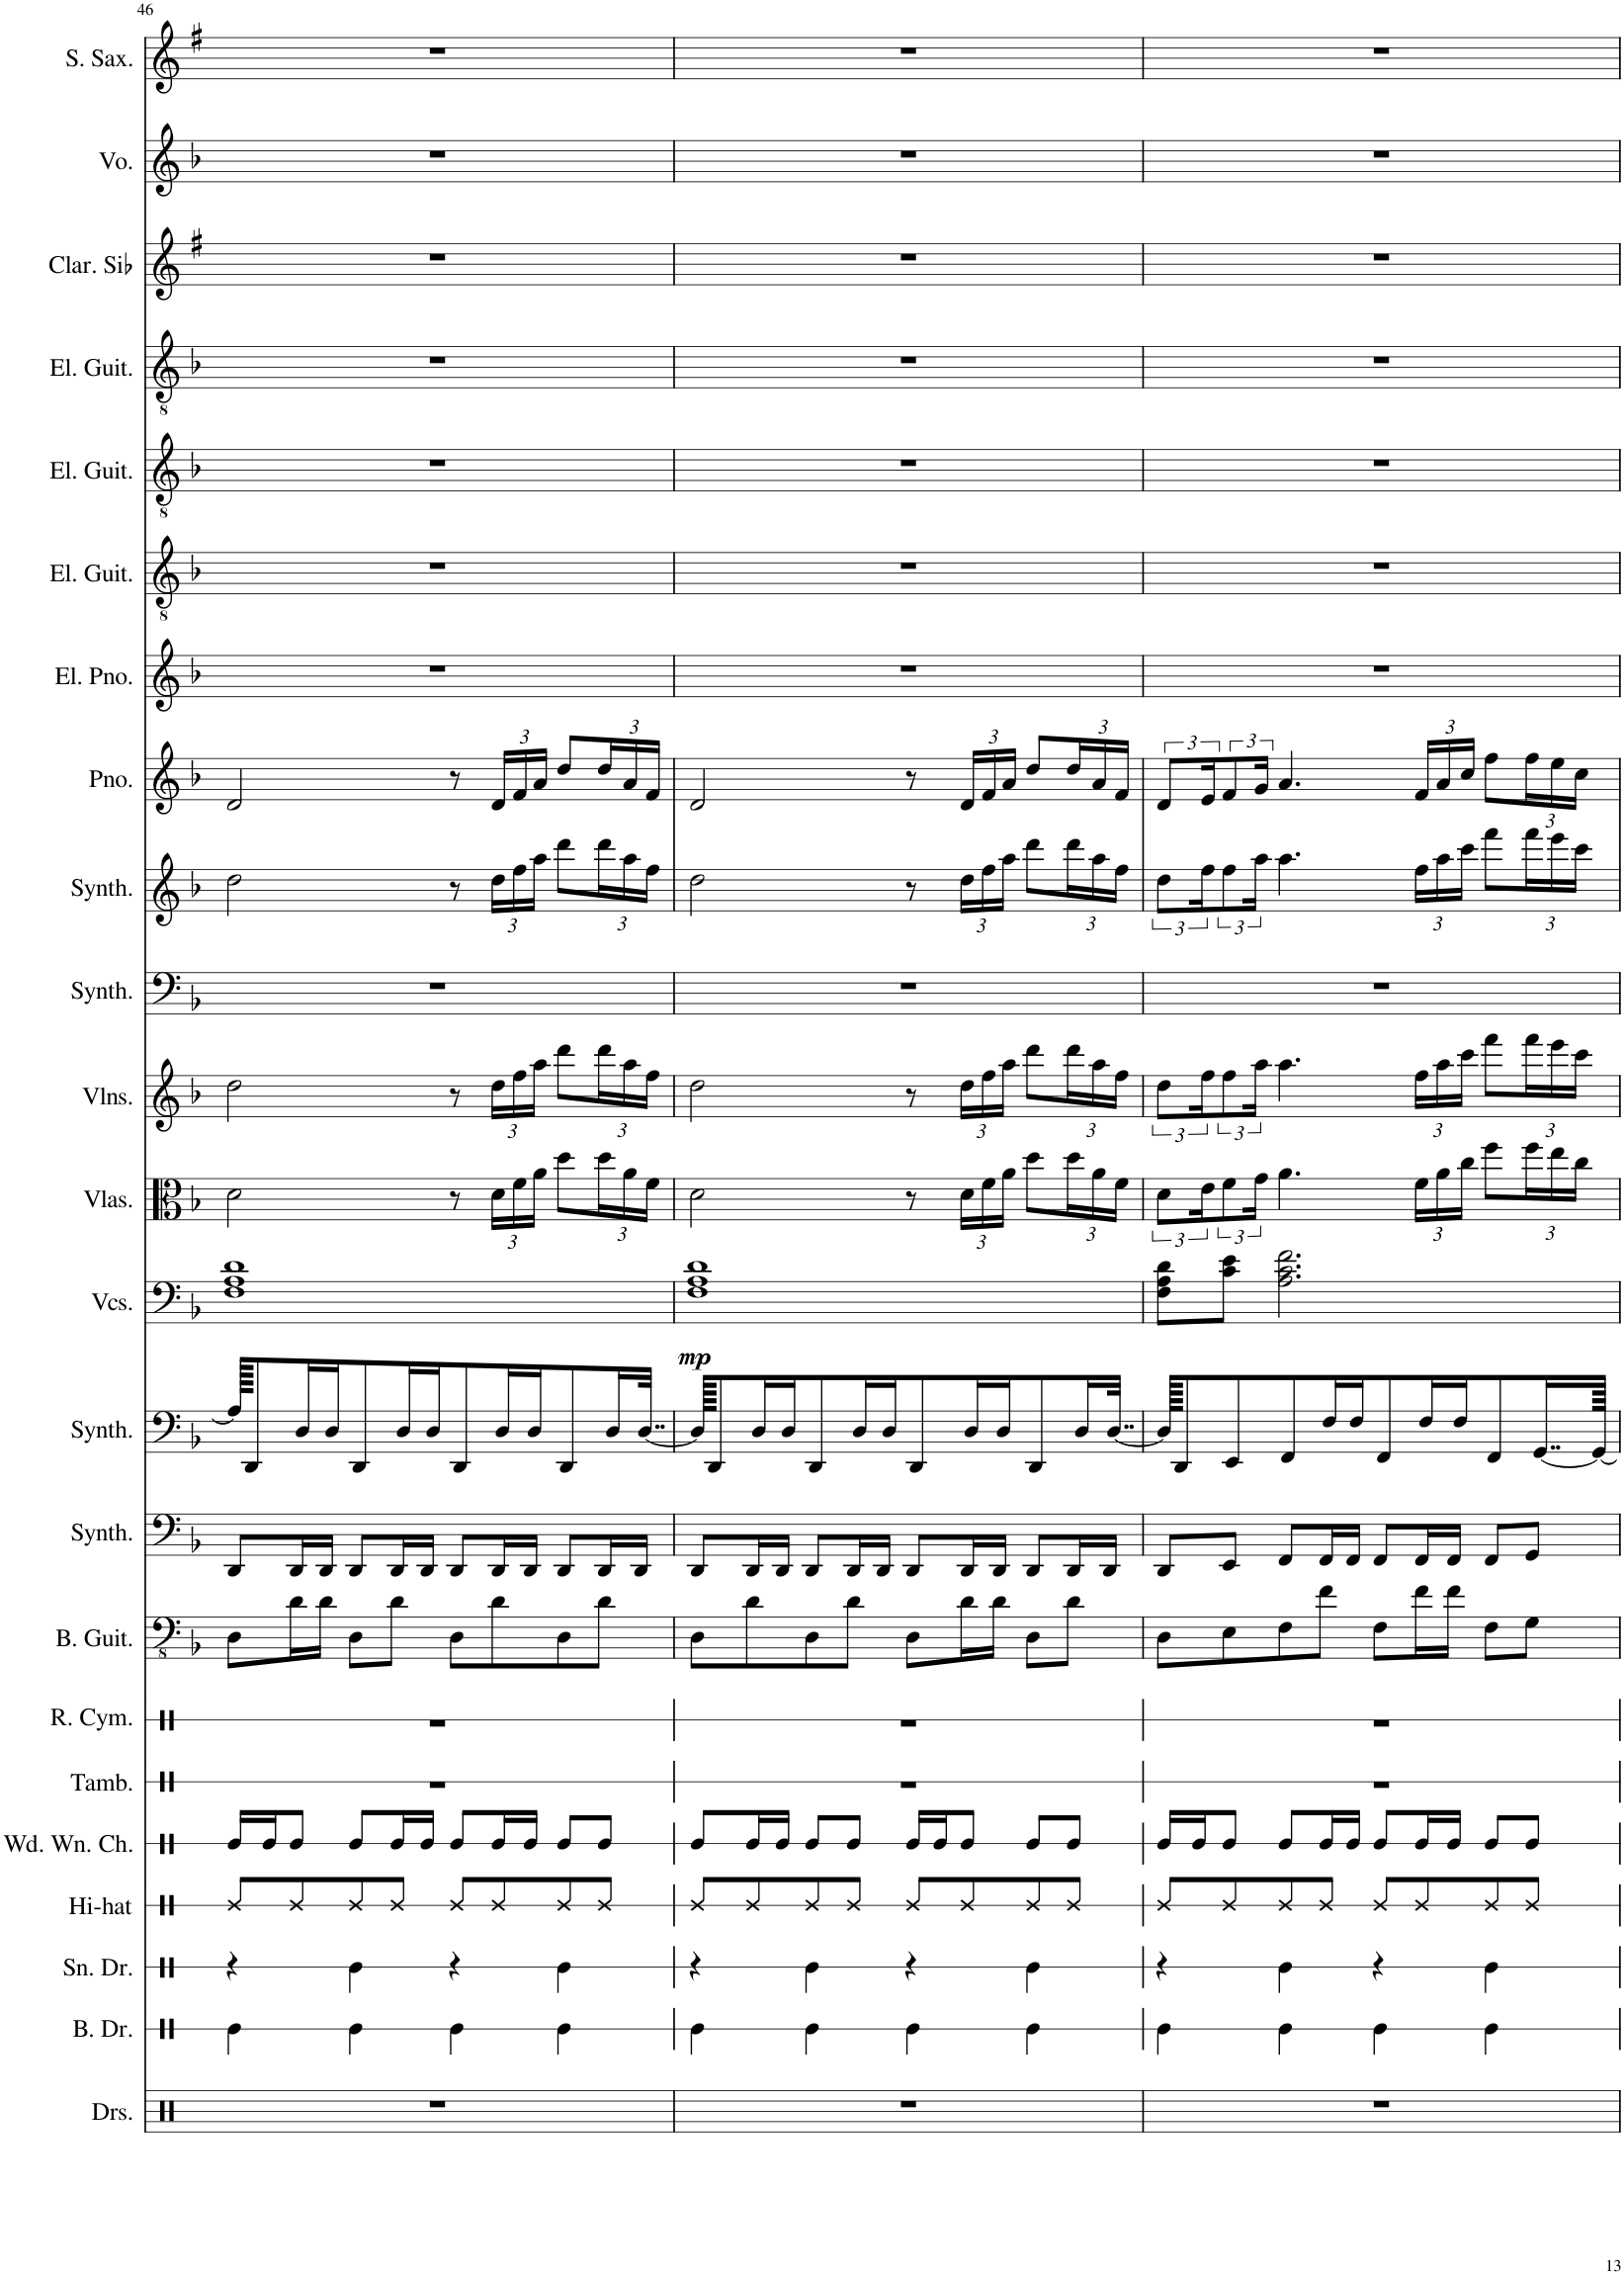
**kern	**kern	**kern	**kern	**kern	**kern	**kern	**kern	**kern	**kern	**kern	**dynam	**kern	**kern	**kern	**kern	**kern	**kern	**kern	**kern	**kern	**kern	**kern	**kern
*part23	*part22	*part21	*part20	*part19	*part18	*part17	*part16	*part15	*part14	*part13	*part13	*part12	*part11	*part10	*part9	*part8	*part7	*part6	*part5	*part4	*part3	*part2	*part1
*staff23	*staff22	*staff21	*staff20	*staff19	*staff18	*staff17	*staff16	*staff15	*staff14	*staff13	*staff13	*staff12	*staff11	*staff10	*staff9	*staff8	*staff7	*staff6	*staff5	*staff4	*staff3	*staff2	*staff1
*I"Drumset	*I"Bass Drum	*I"Snare Drum	*I"Hi-hat	*I"Wooden Wind Chimes	*I"Tambourine	*I"Ride Cymbal	*I"Bass Guitar	*I"Brass Synthesizer	*I"Brass Synthesizer	*I"Violoncellos	*	*I"Violas	*I"Violins	*I"Sweep Synthesizer	*I"Sci-fi Synthesizer	*I"Piano	*I"Electric Piano	*I"Electric Guitar	*I"Electric Guitar	*I"Electric Guitar	*I"Clarinette en Sib	*I"Voice	*I"Soprano Saxophone
*I'Drs.	*I'B. Dr.	*I'Sn. Dr.	*I'Hi-hat	*I'Wd. Wn. Ch.	*I'Tamb.	*I'R. Cym.	*I'B. Guit.	*I'Synth.	*I'Synth.	*I'Vcs.	*	*I'Vlas.	*I'Vlns.	*I'Synth.	*I'Synth.	*I'Pno.	*I'El. Pno.	*I'El. Guit.	*I'El. Guit.	*I'El. Guit.	*I'Clar. Sib	*I'Vo.	*I'S. Sax.
!!LO:PB:g=z
*clefX	*clefX	*clefX	*clefX	*clefX	*clefX	*clefX	*clefFv4	*clefF4	*clefF4	*clefF4	*	*clefC3	*clefG2	*clefF4	*clefG2	*clefG2	*clefG2	*clefGv2	*clefGv2	*clefGv2	*clefG2	*clefG2	*clefG2
*	*	*	*	*	*	*	*	*	*	*	*	*	*	*	*	*	*	*	*	*	*Trd1c2	*	*Trd1c2
*k[]	*k[]	*k[]	*k[]	*k[]	*k[]	*k[]	*k[b-]	*k[b-]	*k[b-]	*k[b-]	*	*k[b-]	*k[b-]	*k[b-]	*k[b-]	*k[b-]	*k[b-]	*k[b-]	*k[b-]	*k[b-]	*k[f#]	*k[b-]	*k[f#]
*M4/4	*M4/4	*M4/4	*M4/4	*M4/4	*M4/4	*M4/4	*M4/4	*M4/4	*M4/4	*M4/4	*	*M4/4	*M4/4	*M4/4	*M4/4	*M4/4	*M4/4	*M4/4	*M4/4	*M4/4	*M4/4	*M4/4	*M4/4
=46	=46	=46	=46	=46	=46	=46	=46	=46	=46	=46	=46	=46	=46	=46	=46	=46	=46	=46	=46	=46	=46	=46	=46
1r	4Re\	4r	8Re/L	16Re/LL	1r	1r	8DD\L	8DD/L	128A/KKKKL]	1F 1A 1d	.	2d\	2dd\	1r	2dd\	2d/	1r	1r	1r	1r	1r	1r	1r
.	.	.	.	.	.	.	.	.	8DD/	.	.	.	.	.	.	.	.	.	.	.	.	.	.
.	.	.	.	16Re/J	.	.	.	.	.	.	.	.	.	.	.	.	.	.	.	.	.	.	.
.	.	.	8Re/	8Re/J	.	.	16D\L	16DD/L	.	.	.	.	.	.	.	.	.	.	.	.	.	.	.
.	.	.	.	.	.	.	.	.	16D/L	.	.	.	.	.	.	.	.	.	.	.	.	.	.
.	.	.	.	.	.	.	16D\JJ	16DD/JJ	.	.	.	.	.	.	.	.	.	.	.	.	.	.	.
.	.	.	.	.	.	.	.	.	16D/J	.	.	.	.	.	.	.	.	.	.	.	.	.	.
.	4Re\	4Re\	8Re/	8Re/L	.	.	8DD\L	8DD/L	.	.	.	.	.	.	.	.	.	.	.	.	.	.	.
.	.	.	.	.	.	.	.	.	8DD/	.	.	.	.	.	.	.	.	.	.	.	.	.	.
.	.	.	8Re/J	16Re/L	.	.	8D\J	16DD/L	.	.	.	.	.	.	.	.	.	.	.	.	.	.	.
.	.	.	.	.	.	.	.	.	16D/L	.	.	.	.	.	.	.	.	.	.	.	.	.	.
.	.	.	.	16Re/JJ	.	.	.	16DD/JJ	.	.	.	.	.	.	.	.	.	.	.	.	.	.	.
.	.	.	.	.	.	.	.	.	16D/J	.	.	.	.	.	.	.	.	.	.	.	.	.	.
.	4Re\	4r	8Re/L	8Re/L	.	.	8DD\L	8DD/L	.	.	.	8r	8r	.	8r	8r	.	.	.	.	.	.	.
.	.	.	.	.	.	.	.	.	8DD/	.	.	.	.	.	.	.	.	.	.	.	.	.	.
*	*	*	*	*	*	*	*	*	*	*	*	*Xbrackettup	*Xbrackettup	*	*Xbrackettup	*Xbrackettup	*	*	*	*	*	*	*
.	.	.	8Re/	16Re/L	.	.	8D\	16DD/L	.	.	.	24d\LL	24dd\LL	.	24dd\LL	24d/LL	.	.	.	.	.	.	.
.	.	.	.	.	.	.	.	.	16D/L	.	.	.	.	.	.	.	.	.	.	.	.	.	.
.	.	.	.	.	.	.	.	.	.	.	.	24f\	24ff\	.	24ff\	24f/	.	.	.	.	.	.	.
.	.	.	.	16Re/JJ	.	.	.	16DD/JJ	.	.	.	.	.	.	.	.	.	.	.	.	.	.	.
.	.	.	.	.	.	.	.	.	16D/J	.	.	.	.	.	.	.	.	.	.	.	.	.	.
.	.	.	.	.	.	.	.	.	.	.	.	24a\JJ	24aa\JJ	.	24aa\JJ	24a/JJ	.	.	.	.	.	.	.
.	4Re\	4Re\	8Re/	8Re/L	.	.	8DD\	8DD/L	.	.	.	8dd\L	8ddd\L	.	8ddd\L	8dd/L	.	.	.	.	.	.	.
.	.	.	.	.	.	.	.	.	8DD/	.	.	.	.	.	.	.	.	.	.	.	.	.	.
.	.	.	8Re/J	8Re/J	.	.	8D\J	16DD/L	.	.	.	24dd\L	24ddd\L	.	24ddd\L	24dd/L	.	.	.	.	.	.	.
.	.	.	.	.	.	.	.	.	16D/L	.	.	.	.	.	.	.	.	.	.	.	.	.	.
.	.	.	.	.	.	.	.	.	.	.	.	24a\	24aa\	.	24aa\	24a/	.	.	.	.	.	.	.
.	.	.	.	.	.	.	.	16DD/JJ	.	.	.	.	.	.	.	.	.	.	.	.	.	.	.
.	.	.	.	.	.	.	.	.	[32..D/JJk	.	.	.	.	.	.	.	.	.	.	.	.	.	.
.	.	.	.	.	.	.	.	.	.	.	.	24f\JJ	24ff\JJ	.	24ff\JJ	24f/JJ	.	.	.	.	.	.	.
=47	=47	=47	=47	=47	=47	=47	=47	=47	=47	=47	=47	=47	=47	=47	=47	=47	=47	=47	=47	=47	=47	=47	=47
!	!	!	!	!	!	!	!	!	!	!	!LO:DY:b	!	!	!	!	!	!	!	!	!	!	!	!
1r	4Re\	4r	8Re/L	8Re/L	1r	1r	8DD\L	8DD/L	128D/KKKKL]	1F 1A 1d	mp	2d\	2dd\	1r	2dd\	2d/	1r	1r	1r	1r	1r	1r	1r
.	.	.	.	.	.	.	.	.	8DD/	.	.	.	.	.	.	.	.	.	.	.	.	.	.
.	.	.	8Re/	16Re/L	.	.	8D\	16DD/L	.	.	.	.	.	.	.	.	.	.	.	.	.	.	.
.	.	.	.	.	.	.	.	.	16D/L	.	.	.	.	.	.	.	.	.	.	.	.	.	.
.	.	.	.	16Re/JJ	.	.	.	16DD/JJ	.	.	.	.	.	.	.	.	.	.	.	.	.	.	.
.	.	.	.	.	.	.	.	.	16D/J	.	.	.	.	.	.	.	.	.	.	.	.	.	.
.	4Re\	4Re\	8Re/	8Re/L	.	.	8DD\	8DD/L	.	.	.	.	.	.	.	.	.	.	.	.	.	.	.
.	.	.	.	.	.	.	.	.	8DD/	.	.	.	.	.	.	.	.	.	.	.	.	.	.
.	.	.	8Re/J	8Re/J	.	.	8D\J	16DD/L	.	.	.	.	.	.	.	.	.	.	.	.	.	.	.
.	.	.	.	.	.	.	.	.	16D/L	.	.	.	.	.	.	.	.	.	.	.	.	.	.
.	.	.	.	.	.	.	.	16DD/JJ	.	.	.	.	.	.	.	.	.	.	.	.	.	.	.
.	.	.	.	.	.	.	.	.	16D/J	.	.	.	.	.	.	.	.	.	.	.	.	.	.
.	4Re\	4r	8Re/L	16Re/LL	.	.	8DD\L	8DD/L	.	.	.	8r	8r	.	8r	8r	.	.	.	.	.	.	.
.	.	.	.	.	.	.	.	.	8DD/	.	.	.	.	.	.	.	.	.	.	.	.	.	.
.	.	.	.	16Re/J	.	.	.	.	.	.	.	.	.	.	.	.	.	.	.	.	.	.	.
.	.	.	8Re/	8Re/J	.	.	16D\L	16DD/L	.	.	.	24d\LL	24dd\LL	.	24dd\LL	24d/LL	.	.	.	.	.	.	.
.	.	.	.	.	.	.	.	.	16D/L	.	.	.	.	.	.	.	.	.	.	.	.	.	.
.	.	.	.	.	.	.	.	.	.	.	.	24f\	24ff\	.	24ff\	24f/	.	.	.	.	.	.	.
.	.	.	.	.	.	.	16D\JJ	16DD/JJ	.	.	.	.	.	.	.	.	.	.	.	.	.	.	.
.	.	.	.	.	.	.	.	.	16D/J	.	.	.	.	.	.	.	.	.	.	.	.	.	.
.	.	.	.	.	.	.	.	.	.	.	.	24a\JJ	24aa\JJ	.	24aa\JJ	24a/JJ	.	.	.	.	.	.	.
.	4Re\	4Re\	8Re/	8Re/L	.	.	8DD\L	8DD/L	.	.	.	8dd\L	8ddd\L	.	8ddd\L	8dd/L	.	.	.	.	.	.	.
.	.	.	.	.	.	.	.	.	8DD/	.	.	.	.	.	.	.	.	.	.	.	.	.	.
.	.	.	8Re/J	8Re/J	.	.	8D\J	16DD/L	.	.	.	24dd\L	24ddd\L	.	24ddd\L	24dd/L	.	.	.	.	.	.	.
.	.	.	.	.	.	.	.	.	16D/L	.	.	.	.	.	.	.	.	.	.	.	.	.	.
.	.	.	.	.	.	.	.	.	.	.	.	24a\	24aa\	.	24aa\	24a/	.	.	.	.	.	.	.
.	.	.	.	.	.	.	.	16DD/JJ	.	.	.	.	.	.	.	.	.	.	.	.	.	.	.
.	.	.	.	.	.	.	.	.	[32..D/JJk	.	.	.	.	.	.	.	.	.	.	.	.	.	.
.	.	.	.	.	.	.	.	.	.	.	.	24f\JJ	24ff\JJ	.	24ff\JJ	24f/JJ	.	.	.	.	.	.	.
=48	=48	=48	=48	=48	=48	=48	=48	=48	=48	=48	=48	=48	=48	=48	=48	=48	=48	=48	=48	=48	=48	=48	=48
*	*	*	*	*	*	*	*	*	*	*	*	*brackettup	*brackettup	*	*brackettup	*brackettup	*	*	*	*	*	*	*
1r	4Re\	4r	8Re/L	16Re/LL	1r	1r	8DD\L	8DD/L	128D/KKKKL]	8F\ 8A\ 8d\L	.	12d\L	12dd\L	1r	12dd\L	12d/L	1r	1r	1r	1r	1r	1r	1r
.	.	.	.	.	.	.	.	.	8DD/	.	.	.	.	.	.	.	.	.	.	.	.	.	.
.	.	.	.	16Re/J	.	.	.	.	.	.	.	.	.	.	.	.	.	.	.	.	.	.	.
.	.	.	.	.	.	.	.	.	.	.	.	24e\K	24ff\K	.	24ff\K	24e/K	.	.	.	.	.	.	.
.	.	.	8Re/	8Re/J	.	.	8EE\	8EE/J	.	8c\ 8e\J	.	12f\	12ff\	.	12ff\	12f/	.	.	.	.	.	.	.
.	.	.	.	.	.	.	.	.	8EE/	.	.	.	.	.	.	.	.	.	.	.	.	.	.
.	.	.	.	.	.	.	.	.	.	.	.	24g\Jk	24aa\Jk	.	24aa\Jk	24g/Jk	.	.	.	.	.	.	.
.	4Re\	4Re\	8Re/	8Re/L	.	.	8FF\	8FF/L	.	2.A\ 2.c\ 2.f\	.	4.a\	4.aa\	.	4.aa\	4.a/	.	.	.	.	.	.	.
.	.	.	.	.	.	.	.	.	8FF/	.	.	.	.	.	.	.	.	.	.	.	.	.	.
.	.	.	8Re/J	16Re/L	.	.	8F\J	16FF/L	.	.	.	.	.	.	.	.	.	.	.	.	.	.	.
.	.	.	.	.	.	.	.	.	16F/L	.	.	.	.	.	.	.	.	.	.	.	.	.	.
.	.	.	.	16Re/JJ	.	.	.	16FF/JJ	.	.	.	.	.	.	.	.	.	.	.	.	.	.	.
.	.	.	.	.	.	.	.	.	16F/J	.	.	.	.	.	.	.	.	.	.	.	.	.	.
.	4Re\	4r	8Re/L	8Re/L	.	.	8FF\L	8FF/L	.	.	.	.	.	.	.	.	.	.	.	.	.	.	.
.	.	.	.	.	.	.	.	.	8FF/	.	.	.	.	.	.	.	.	.	.	.	.	.	.
*	*	*	*	*	*	*	*	*	*	*	*	*Xbrackettup	*Xbrackettup	*	*Xbrackettup	*Xbrackettup	*	*	*	*	*	*	*
.	.	.	8Re/	16Re/L	.	.	16F\L	16FF/L	.	.	.	24f\LL	24ff\LL	.	24ff\LL	24f/LL	.	.	.	.	.	.	.
.	.	.	.	.	.	.	.	.	16F/L	.	.	.	.	.	.	.	.	.	.	.	.	.	.
.	.	.	.	.	.	.	.	.	.	.	.	24a\	24aa\	.	24aa\	24a/	.	.	.	.	.	.	.
.	.	.	.	16Re/JJ	.	.	16F\JJ	16FF/JJ	.	.	.	.	.	.	.	.	.	.	.	.	.	.	.
.	.	.	.	.	.	.	.	.	16F/J	.	.	.	.	.	.	.	.	.	.	.	.	.	.
.	.	.	.	.	.	.	.	.	.	.	.	24cc\JJ	24ccc\JJ	.	24ccc\JJ	24cc/JJ	.	.	.	.	.	.	.
.	4Re\	4Re\	8Re/	8Re/L	.	.	8FF\L	8FF/L	.	.	.	8ff\L	8fff\L	.	8fff\L	8ff\L	.	.	.	.	.	.	.
.	.	.	.	.	.	.	.	.	8FF/	.	.	.	.	.	.	.	.	.	.	.	.	.	.
.	.	.	8Re/J	8Re/J	.	.	8GG\J	8GG/J	.	.	.	24ff\L	24fff\L	.	24fff\L	24ff\L	.	.	.	.	.	.	.
.	.	.	.	.	.	.	.	.	[16..GG/L	.	.	.	.	.	.	.	.	.	.	.	.	.	.
.	.	.	.	.	.	.	.	.	.	.	.	24ee\	24eee\	.	24eee\	24ee\	.	.	.	.	.	.	.
.	.	.	.	.	.	.	.	.	.	.	.	24cc\JJ	24ccc\JJ	.	24ccc\JJ	24cc\JJ	.	.	.	.	.	.	.
.	.	.	.	.	.	.	.	.	128GG/JJkkk_	.	.	.	.	.	.	.	.	.	.	.	.	.	.
=	=	=	=	=	=	=	=	=	=	=	=	=	=	=	=	=	=	=	=	=	=	=	=
*-	*-	*-	*-	*-	*-	*-	*-	*-	*-	*-	*-	*-	*-	*-	*-	*-	*-	*-	*-	*-	*-	*-	*-
